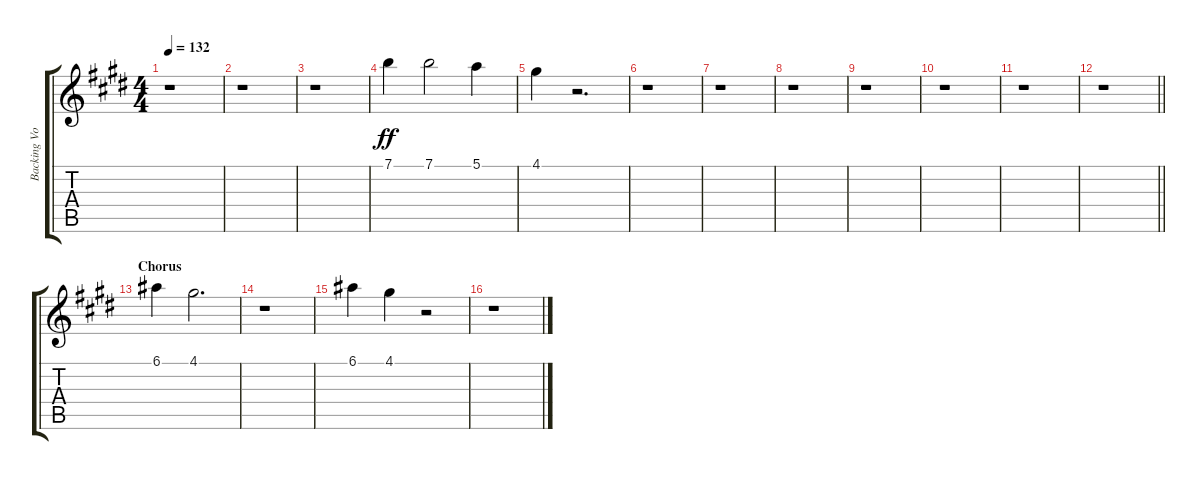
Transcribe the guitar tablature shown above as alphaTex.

\track ("Backing Vocals" "Backing Vo") {instrument electricguitarjazz}
\staff {score tabs}
\tuning (E4 B3 G3 D3 A2 E2) {hide}
\ts (4 4)
\tempo 132
\clef g2
\ks e
r.1{dy ff} |
r.1 |
r.1 |
7.1.4 7.1.2 5.1.4 |
4.1.4 r.2{d} |
r.1 |
r.1 |
r.1 |
r.1 |
r.1 |
r.1 |
\barLineRight lightlight
r.1 |
\section ("" "Chorus")
6.1.4 4.1.2{d} |
r.1 |
6.1.4 4.1.4 r.2 |
r.1
